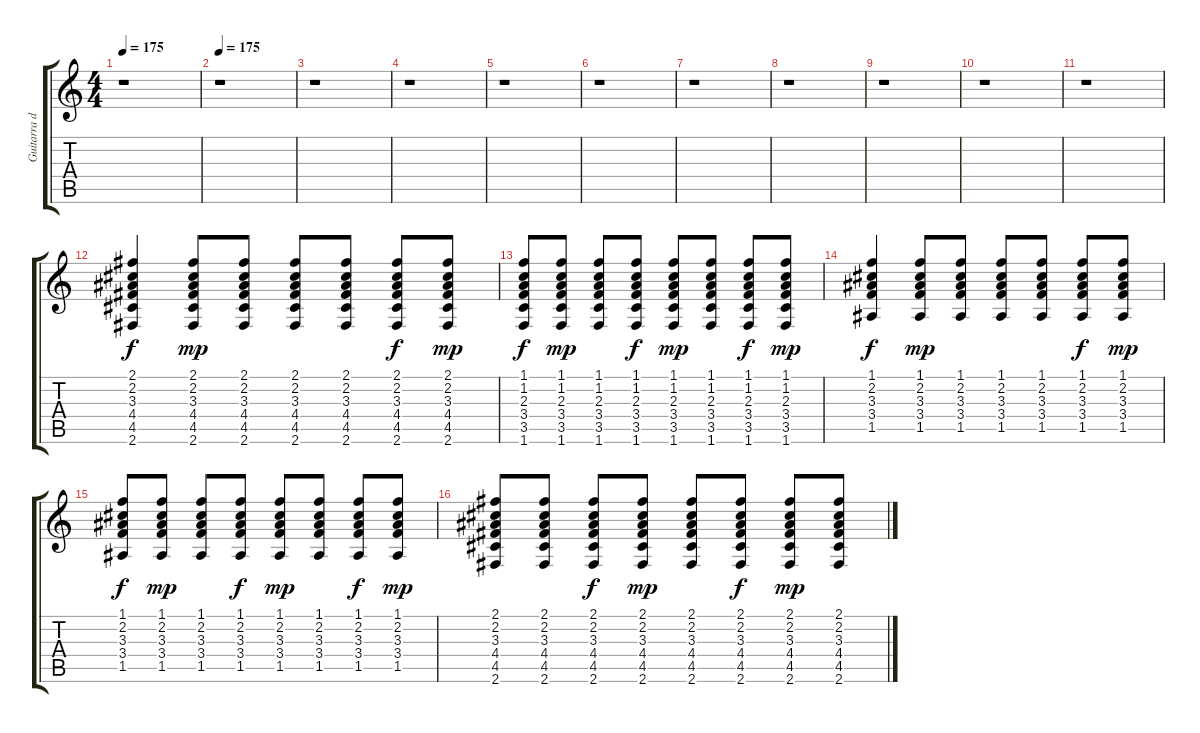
\track ("Guitarra de Apoyo" "Guitarra d") {instrument distortionguitar}
\staff {score tabs}
\tuning (E4 B3 G3 D3 A2 E2) {hide}
\ts (4 4)
\tempo 175
\clef g2
\ks c
r.1{dy f instrument distortionguitar} |
\tempo 175
r.1 |
r.1 |
r.1 |
r.1 |
r.1 |
r.1 |
r.1 |
r.1 |
r.1 |
r.1 |
(2.1 2.2 3.3 4.4 4.5 2.6).4 (2.1 2.2 3.3 4.4 4.5 2.6).8{dy mp} (2.1 2.2 3.3 4.4 4.5 2.6).8 (2.1 2.2 3.3 4.4 4.5 2.6).8 (2.1 2.2 3.3 4.4 4.5 2.6).8 (2.1 2.2 3.3 4.4 4.5 2.6).8{dy f} (2.1 2.2 3.3 4.4 4.5 2.6).8{dy mp} |
(1.1 1.2 2.3 3.4 3.5 1.6).8{dy f} (1.1 1.2 2.3 3.4 3.5 1.6).8{dy mp} (1.1 1.2 2.3 3.4 3.5 1.6).8 (1.1 1.2 2.3 3.4 3.5 1.6).8{dy f} (1.1 1.2 2.3 3.4 3.5 1.6).8{dy mp} (1.1 1.2 2.3 3.4 3.5 1.6).8 (1.1 1.2 2.3 3.4 3.5 1.6).8{dy f} (1.1 1.2 2.3 3.4 3.5 1.6).8{dy mp} |
(1.1 2.2 3.3 3.4 1.5).4{dy f} (1.1 2.2 3.3 3.4 1.5).8{dy mp} (1.1 2.2 3.3 3.4 1.5).8 (1.1 2.2 3.3 3.4 1.5).8 (1.1 2.2 3.3 3.4 1.5).8 (1.1 2.2 3.3 3.4 1.5).8{dy f} (1.1 2.2 3.3 3.4 1.5).8{dy mp} |
(1.1 2.2 3.3 3.4 1.5).8{dy f} (1.1 2.2 3.3 3.4 1.5).8{dy mp} (1.1 2.2 3.3 3.4 1.5).8 (1.1 2.2 3.3 3.4 1.5).8{dy f} (1.1 2.2 3.3 3.4 1.5).8{dy mp} (1.1 2.2 3.3 3.4 1.5).8 (1.1 2.2 3.3 3.4 1.5).8{dy f} (1.1 2.2 3.3 3.4 1.5).8{dy mp} |
(2.1 2.2 3.3 4.4 4.5 2.6).8 (2.1 2.2 3.3 4.4 4.5 2.6).8 (2.1 2.2 3.3 4.4 4.5 2.6).8{dy f} (2.1 2.2 3.3 4.4 4.5 2.6).8{dy mp} (2.1 2.2 3.3 4.4 4.5 2.6).8 (2.1 2.2 3.3 4.4 4.5 2.6).8{dy f} (2.1 2.2 3.3 4.4 4.5 2.6).8{dy mp} (2.1 2.2 3.3 4.4 4.5 2.6).8
